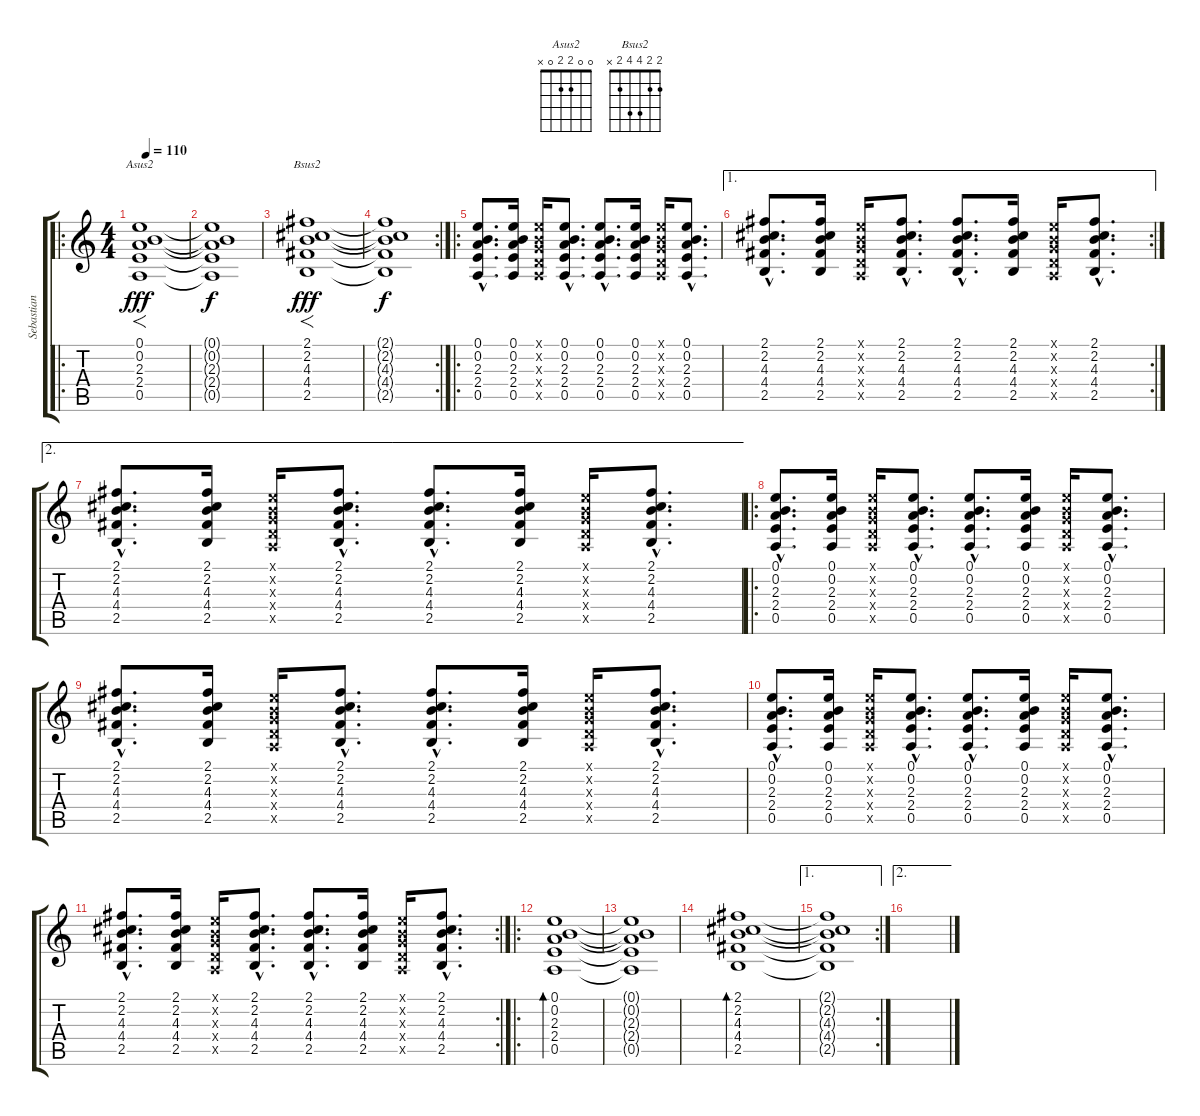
\track ("Sebastian" "Sebastian") {instrument distortionguitar}
\staff {score tabs}
\tuning (E4 B3 G3 D3 A2 E2) {hide}
\chord ("Asus2" 0 0 2 2 0 x)
\chord ("Bsus2" 2 2 4 4 2 x)
\ro
\ts (4 4)
\tempo 110
\clef g2
\ks c
(0.1 0.2 2.3 2.4 0.5).1{f ch "Asus2" dy fff instrument distortionguitar} |
(0.1{t} 0.2{t} 2.3{t} 2.4{t} 0.5{t}).1{dy f} |
(2.1 2.2 4.3 4.4 2.5).1{f ch "Bsus2" dy fff} |
\rc 2
(2.1{t} 2.2{t} 4.3{t} 4.4{t} 2.5{t}).1{dy f} |
\ro
(0.1{hac} 0.2{hac} 2.3{hac} 2.4{hac} 0.5{hac}).8{d} (0.1 0.2 2.3 2.4 0.5).16 (0.1{x} 0.2{x} 0.3{x} 0.4{x} 0.5{x}).16 (0.1{hac} 0.2{hac} 2.3{hac} 2.4{hac} 0.5{hac}).8{d} (0.1{hac} 0.2{hac} 2.3{hac} 2.4{hac} 0.5{hac}).8{d} (0.1 0.2 2.3 2.4 0.5).16 (0.1{x} 0.2{x} 0.3{x} 0.4{x} 0.5{x}).16 (0.1{hac} 0.2{hac} 2.3{hac} 2.4{hac} 0.5{hac}).8{d} |
\ae 1
\rc 2
(2.1{hac} 2.2{hac} 4.3{hac} 4.4{hac} 2.5{hac}).8{d} (2.1 2.2 4.3 4.4 2.5).16 (0.1{x} 0.2{x} 0.3{x} 0.4{x} 0.5{x}).16 (2.1{hac} 2.2{hac} 4.3{hac} 4.4{hac} 2.5{hac}).8{d} (2.1{hac} 2.2{hac} 4.3{hac} 4.4{hac} 2.5{hac}).8{d} (2.1 2.2 4.3 4.4 2.5).16 (0.1{x} 0.2{x} 0.3{x} 0.4{x} 0.5{x}).16 (2.1{hac} 2.2{hac} 4.3{hac} 4.4{hac} 2.5{hac}).8{d} |
\ae 2
(2.1{hac} 2.2{hac} 4.3{hac} 4.4{hac} 2.5{hac}).8{d} (2.1 2.2 4.3 4.4 2.5).16 (0.1{x} 0.2{x} 0.3{x} 0.4{x} 0.5{x}).16 (2.1{hac} 2.2{hac} 4.3{hac} 4.4{hac} 2.5{hac}).8{d} (2.1{hac} 2.2{hac} 4.3{hac} 4.4{hac} 2.5{hac}).8{d} (2.1 2.2 4.3 4.4 2.5).16 (0.1{x} 0.2{x} 0.3{x} 0.4{x} 0.5{x}).16 (2.1{hac} 2.2{hac} 4.3{hac} 4.4{hac} 2.5{hac}).8{d} |
\ro
(0.1{hac} 0.2{hac} 2.3{hac} 2.4{hac} 0.5{hac}).8{d} (0.1 0.2 2.3 2.4 0.5).16 (0.1{x} 0.2{x} 0.3{x} 0.4{x} 0.5{x}).16 (0.1{hac} 0.2{hac} 2.3{hac} 2.4{hac} 0.5{hac}).8{d} (0.1{hac} 0.2{hac} 2.3{hac} 2.4{hac} 0.5{hac}).8{d} (0.1 0.2 2.3 2.4 0.5).16 (0.1{x} 0.2{x} 0.3{x} 0.4{x} 0.5{x}).16 (0.1{hac} 0.2{hac} 2.3{hac} 2.4{hac} 0.5{hac}).8{d} |
(2.1{hac} 2.2{hac} 4.3{hac} 4.4{hac} 2.5{hac}).8{d} (2.1 2.2 4.3 4.4 2.5).16 (0.1{x} 0.2{x} 0.3{x} 0.4{x} 0.5{x}).16 (2.1{hac} 2.2{hac} 4.3{hac} 4.4{hac} 2.5{hac}).8{d} (2.1{hac} 2.2{hac} 4.3{hac} 4.4{hac} 2.5{hac}).8{d} (2.1 2.2 4.3 4.4 2.5).16 (0.1{x} 0.2{x} 0.3{x} 0.4{x} 0.5{x}).16 (2.1{hac} 2.2{hac} 4.3{hac} 4.4{hac} 2.5{hac}).8{d} |
(0.1{hac} 0.2{hac} 2.3{hac} 2.4{hac} 0.5{hac}).8{d} (0.1 0.2 2.3 2.4 0.5).16 (0.1{x} 0.2{x} 0.3{x} 0.4{x} 0.5{x}).16 (0.1{hac} 0.2{hac} 2.3{hac} 2.4{hac} 0.5{hac}).8{d} (0.1{hac} 0.2{hac} 2.3{hac} 2.4{hac} 0.5{hac}).8{d} (0.1 0.2 2.3 2.4 0.5).16 (0.1{x} 0.2{x} 0.3{x} 0.4{x} 0.5{x}).16 (0.1{hac} 0.2{hac} 2.3{hac} 2.4{hac} 0.5{hac}).8{d} |
\rc 2
(2.1{hac} 2.2{hac} 4.3{hac} 4.4{hac} 2.5{hac}).8{d} (2.1 2.2 4.3 4.4 2.5).16 (0.1{x} 0.2{x} 0.3{x} 0.4{x} 0.5{x}).16 (2.1{hac} 2.2{hac} 4.3{hac} 4.4{hac} 2.5{hac}).8{d} (2.1{hac} 2.2{hac} 4.3{hac} 4.4{hac} 2.5{hac}).8{d} (2.1 2.2 4.3 4.4 2.5).16 (0.1{x} 0.2{x} 0.3{x} 0.4{x} 0.5{x}).16 (2.1{hac} 2.2{hac} 4.3{hac} 4.4{hac} 2.5{hac}).8{d} |
\ro
(0.1 0.2 2.3 2.4 0.5).1{bd 480} |
(0.1{t} 0.2{t} 2.3{t} 2.4{t} 0.5{t}).1 |
(2.1 2.2 4.3 4.4 2.5).1{bd 480} |
\ae 1
\rc 2
(2.1{t} 2.2{t} 4.3{t} 4.4{t} 2.5{t}).1 |
\ae 2
